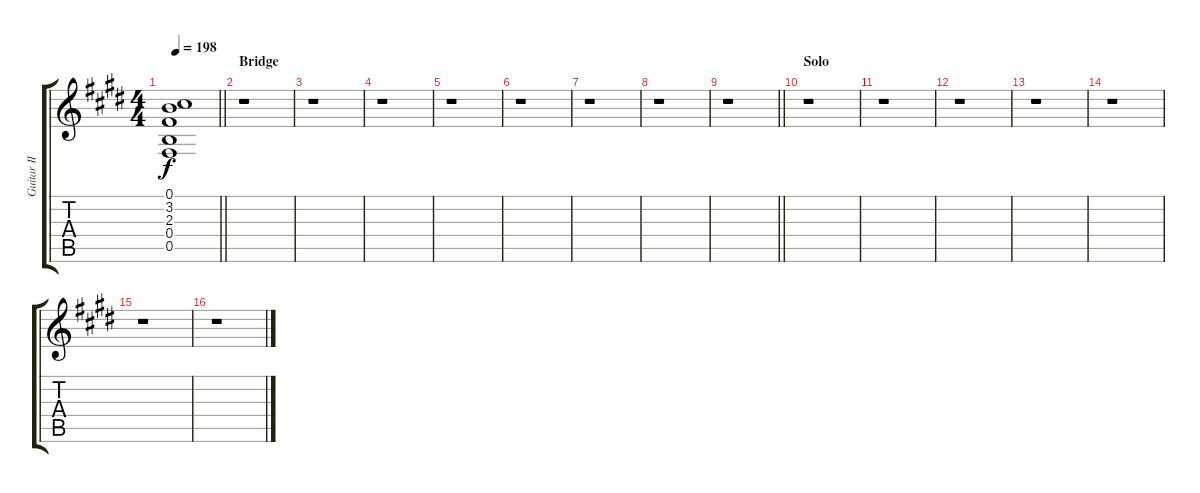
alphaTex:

\track ("Guitar II" "Guitar II") {instrument distortionguitar}
\staff {score tabs}
\tuning (Db4 Ab3 E3 B2 Gb2 Db2) {hide}
\ts (4 4)
\tempo 198
\clef g2
\barLineRight lightlight
\ks c#minor
(0.1{t} 3.2{t} 2.3{t} 0.4{t} 0.5{t}).1{dy f} |
\section ("" "Bridge")
r.1{instrument distortionguitar} |
r.1 |
r.1 |
r.1 |
r.1 |
r.1 |
r.1 |
\barLineRight lightlight
r.1 |
\section ("" "Solo")
r.1 |
r.1 |
r.1 |
r.1 |
r.1 |
r.1 |
r.1
